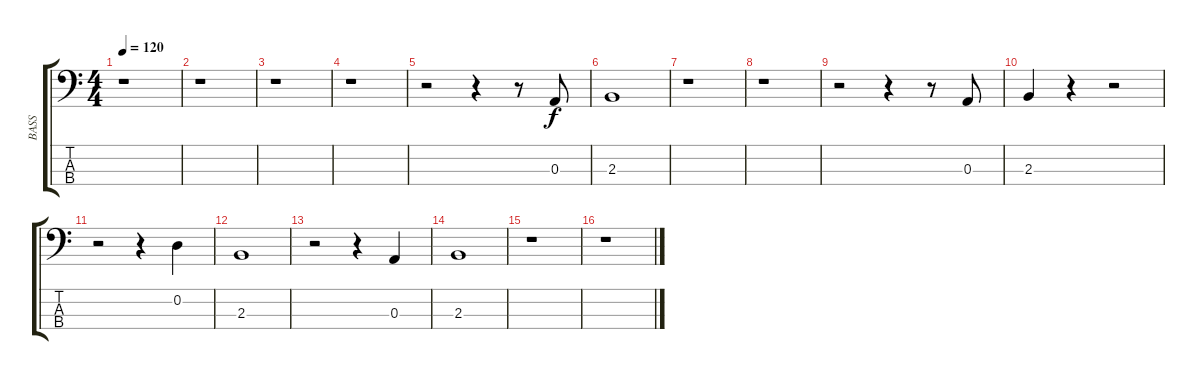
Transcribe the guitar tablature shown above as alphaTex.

\track ("BASS" "BASS") {instrument electricbasspick}
\staff {score tabs}
\tuning (G2 D2 A1 E1) {hide}
\ts (4 4)
\tempo 120
\tempo 116
\tempo 120
\clef f4
\ks c
r.1{dy f instrument electricbasspick} |
r.1 |
r.1 |
r.1 |
r.2 r.4 r.8 0.3.8 |
2.3.1 |
r.1 |
r.1 |
r.2 r.4 r.8 0.3.8 |
2.3.4 r.4 r.2 |
r.2 r.4 0.2.4 |
2.3.1 |
r.2 r.4 0.3.4 |
2.3.1 |
r.1 |
r.1
